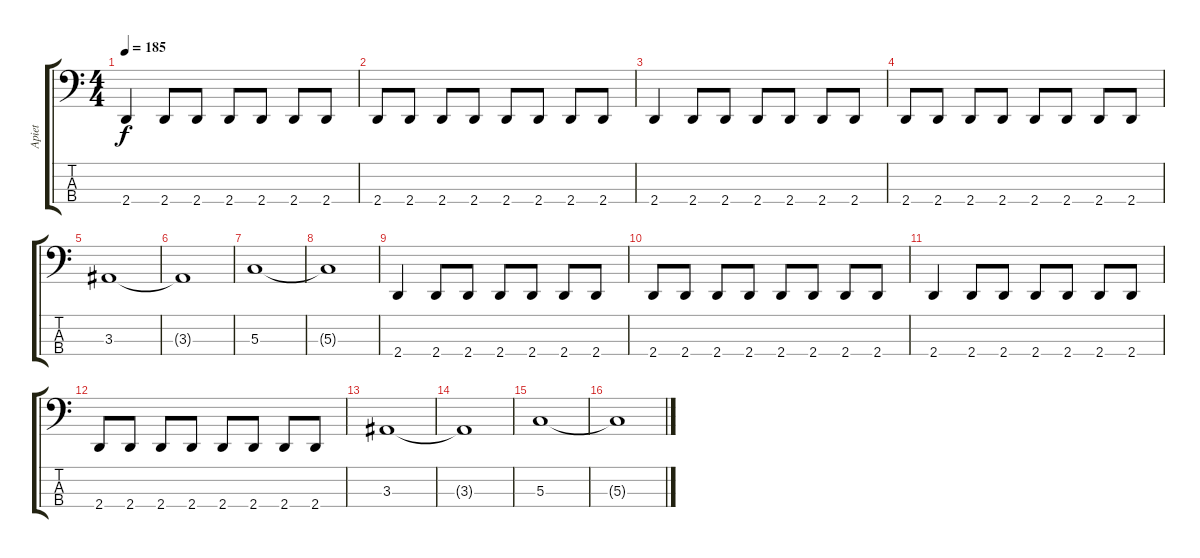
\track ("Apiet" "Apiet") {instrument electricbasspick}
\staff {score tabs}
\tuning (F2 C2 G1 C1) {hide}
\ts (4 4)
\tempo 185
\clef f4
\ks c
2.4.4{dy f} 2.4.8 2.4.8 2.4.8 2.4.8 2.4.8 2.4.8 |
2.4.8 2.4.8 2.4.8 2.4.8 2.4.8 2.4.8 2.4.8 2.4.8 |
2.4.4 2.4.8 2.4.8 2.4.8 2.4.8 2.4.8 2.4.8 |
2.4.8 2.4.8 2.4.8 2.4.8 2.4.8 2.4.8 2.4.8 2.4.8 |
3.3.1 |
3.3{t}.1 |
5.3.1 |
5.3{t}.1 |
2.4.4 2.4.8 2.4.8 2.4.8 2.4.8 2.4.8 2.4.8 |
2.4.8 2.4.8 2.4.8 2.4.8 2.4.8 2.4.8 2.4.8 2.4.8 |
2.4.4 2.4.8 2.4.8 2.4.8 2.4.8 2.4.8 2.4.8 |
2.4.8 2.4.8 2.4.8 2.4.8 2.4.8 2.4.8 2.4.8 2.4.8 |
3.3.1 |
3.3{t}.1 |
5.3.1 |
5.3{t}.1
